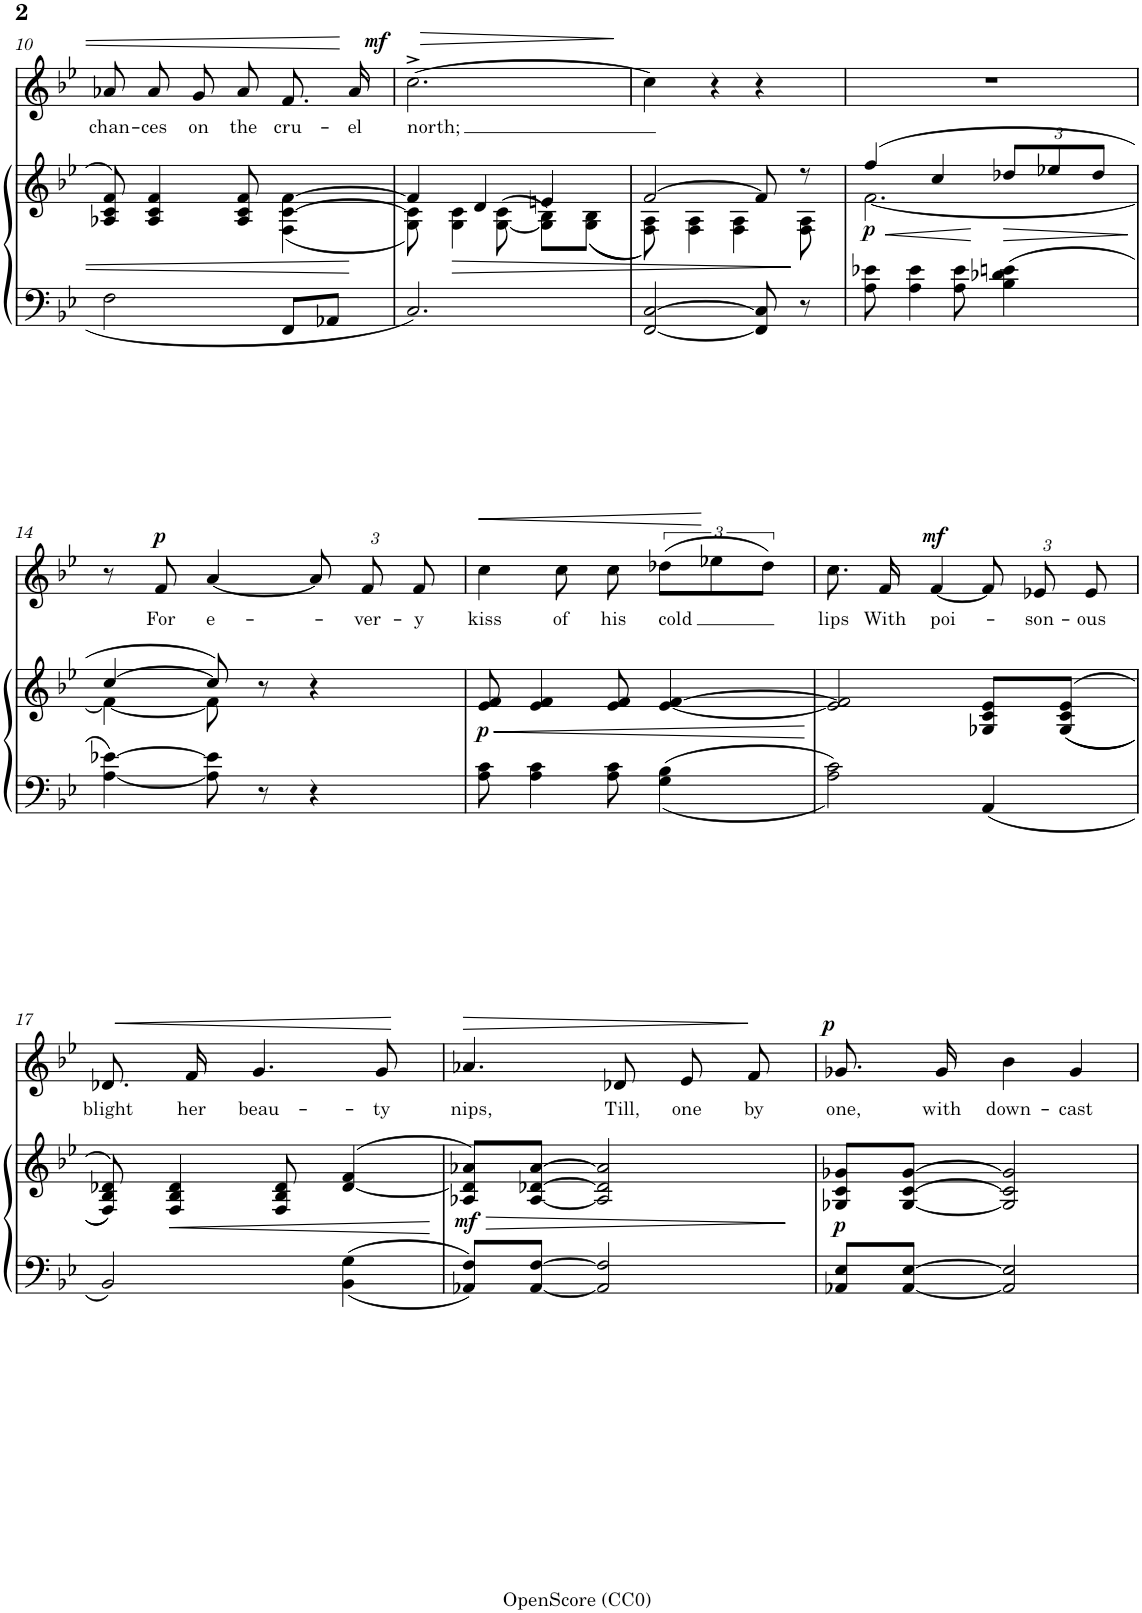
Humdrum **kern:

**kern	**kern	**dynam	**kern	**text	**dynam
*part2	*part2	*part2	*part1	*part1	*part1
*staff3	*staff2	*staff2/3	*staff1	*staff1	*staff1
*I"Piano	*	*	*I"Voice	*	*
*I'Pno	*	*	*	*	*
!!LO:PB:g=z
*clefF4	*clefG2	*	*clefG2	*	*
*k[b-e-]	*k[b-e-]	*	*k[b-e-]	*	*
*M3/4	*M3/4	*	*M3/4	*	*
=10	=10	=10	=10	=10	=10
!	!	!	!	!LO:LY:b	!
2F\	8A-X/ 8c/ 8f/	.	8a-X/	chan-	.
!	!	!	!	!LO:LY:b	!
.	4A-/ 4c/ 4f/	.	8a-/	-ces	.
!	!	!	!	!LO:LY:b	!
.	.	.	8g/	on	.
!	!	!	!	!LO:LY:b	!
.	8A-/ 8c/ 8f/	.	8a-/	the	.
!	!	!	!	!LO:LY:b	!
8FF/L	(4F\ [>4c\ [>4f\	.	8.f/	cru-	.
8AA-X/J	.	.	.	.	.
!	!	!	!	!LO:LY:b	!LO:DY:a
.	.	.	16a-/	-el	mf
=11	=11	=11	=11	=11	=11
*	*^	*	*	*	*
!	!	!	!	!	!LO:LY:b	!LO:HP:b
2.C/	4f/]	8G\ 8c\])	.	[2.cc^\	north;	>
!	!	!	!LO:HP:b	!	!	!
.	.	4G\ 4c\	>	.	.	.
.	4d/	.	.	.	.	.
.	.	(>[8G\ 8c\	.	.	.	.
.	4en/	8G\] 8B-\L)	.	.	.	.
.	.	((8G\ 8B-\J	.	.	.	.
*	*v	*v	*	*	*	*
.	.	.	.	.	]
=12	=12	=12	=12	=12	=12
*	*^	*	*	*	*
[2FF/ [2C/	[2f/	8F\ 8A\))	.	4cc\]	.	.
.	.	4F\ 4A\	.	.	.	.
.	.	.	.	4r	.	.
.	.	4F\ 4A\	.	.	.	.
8FF/] 8C/]	8f/]	.	.	4r	.	.
8r	8r	8F\ 8A\	]	.	.	.
=13	=13	=13	=13	=13	=13	=13
!	!	!	!LO:HP:b	!	!	!
!	!	!	!LO:DY:n=1:b	!	!	!
8A\ 8e-X\	(4ff/	[2.f\	< p	2.r	.	.
4A\ 4e-\	.	.	.	.	.	.
.	4cc/	.	.	.	.	.
8A\ 8e-\	.	.	.	.	.	.
*	*Xbrackettup	*	*	*	*	*
!	!	!	!LO:HP:n=1:b	!	!	!
4B-\ 4d-X\ 4en\	12dd-X/L	.	[ >	.	.	.
.	12ee-X/	.	.	.	.	.
.	12dd-/J	.	.	.	.	.
*	*v	*v	*	*	*	*
.	.	]	.	.	.
!!LO:LB:g=z
=14	=14	=14	=14	=14	=14
*	*^	*	*	*	*
[4A\ [4e-X\	[4cc/	4f\_	.	8r	.	.
!	!	!	!	!	!LO:LY:b	!LO:DY:a
.	.	.	.	8f/	For	p
!	!	!	!	!	!LO:LY:b	!
8A\] 8e-\]	8cc/])	8f\]	.	[4a/	e-	.
8r	8r	8ryy	.	.	.	.
*	*	*	*	*Xbrackettup	*	*
4r	4r	4ryy	.	12a/]	.	.
!	!	!	!	!	!LO:LY:b	!
.	.	.	.	12f/	-ver-	.
!	!	!	!	!	!LO:LY:b	!
.	.	.	.	12f/	-y	.
*	*v	*v	*	*	*	*
=15	=15	=15	=15	=15	=15
!	!	!LO:HP:b	!	!LO:LY:b	!LO:HP:b
!	!	!LO:DY:n=1:b	!	!	!
8A\ 8c\	8e-/ 8f/	< p	4cc\	kiss	<
4A\ 4c\	4e-/ 4f/	.	.	.	.
!	!	!	!	!LO:LY:b	!
.	.	.	8cc\	of	.
!	!	!	!	!LO:LY:b	!
8A\ 8c\	8e-/ 8f/	.	8cc\	his	.
*	*	*	*brackettup	*	*
!	!	!	!	!LO:LY:b	!
4G\ 4B-\	[4e-/ [4f/	.	(12dd-X\L	cold	.
.	.	.	12ee-X\	.	[
.	.	.	12dd-\J)	.	.
.	.	[	.	.	.
=16	=16	=16	=16	=16	=16
!	!	!	!	!LO:LY:b	!
2A\ 2c\	2e-/] 2f/]	.	8.cc\	lips	.
!	!	!	!	!LO:LY:b	!
.	.	.	16f/	With	.
!	!	!	!	!LO:LY:b	!LO:DY:a
.	.	.	[4f/	poi-	mf
*	*	*	*Xbrackettup	*	*
4AA/	8G-X/ 8c/ 8e-/L	.	12f/]	.	.
!	!	!	!	!LO:LY:b	!
.	.	.	12e-X/	-son-	.
.	((>(8G-/ 8c/ 8e-/J	.	.	.	.
!	!	!	!	!LO:LY:b	!
.	.	.	12e-/	-ous	.
!!LO:LB:g=z
=17	=17	=17	=17	=17	=17
!	!	!	!	!LO:LY:b	!LO:HP:b
2BB-/	8F/ 8B-/ 8d-X/)))	.	8.d-X/	blight	<
!	!	!LO:HP:b	!	!	!
.	4F/ 4B-/ 4d-/	<	.	.	.
!	!	!	!	!LO:LY:b	!
.	.	.	16f/	her	.
!	!	!	!	!LO:LY:b	!
.	.	.	4.g/	beau-	.
.	8F/ 8B-/ 8d-/	.	.	.	.
4BB-\ 4G\	(>[4d-/ 4f/	.	.	.	.
!	!	!	!	!LO:LY:b	!
.	.	.	8g/	-ty	.
.	.	.	.	.	[
=18	=18	=18	=18	=18	=18
!	!	!LO:HP:b	!	!LO:LY:b	!LO:HP:b
!	!	!LO:DY:n=1:b	!	!	!
8AA-X/ 8F/L	8A-X/ 8d-/] 8a-X/L)	> mf	4.a-X/	nips,	>
[8AA-/ [8F/J	[8A-/ [>8d-X/ [8a-/J	[	.	.	.
2AA-/] 2F/]	2A-/] 2d-/] 2a-/]	.	.	.	.
!	!	!	!	!LO:LY:b	!
.	.	.	8d-X/	Till,	.
!	!	!	!	!LO:LY:b	!
.	.	.	8e-/	one	.
!	!	!	!	!LO:LY:b	!
.	.	.	8f/	by	]
=19	=19	=19	=19	=19	=19
!	!	!LO:DY:b	!	!LO:LY:b	!LO:DY:a
8AA-X/ 8E-/L	8G-X/ 8c/ 8g-X/L	p	8.g-X/	one,	p
[8AA-/ [8E-/J	[8G-/ [>8c/ [8g-/J	]	.	.	.
!	!	!	!	!LO:LY:b	!
.	.	.	16g-/	with	.
!	!	!	!	!LO:LY:b	!
2AA-/] 2E-/]	2G-/] 2c/] 2g-/]	.	4b-\	down-	.
!	!	!	!	!LO:LY:b	!
.	.	.	4g-/	-cast	.
=	=	=	=	=	=
*-	*-	*-	*-	*-	*-
